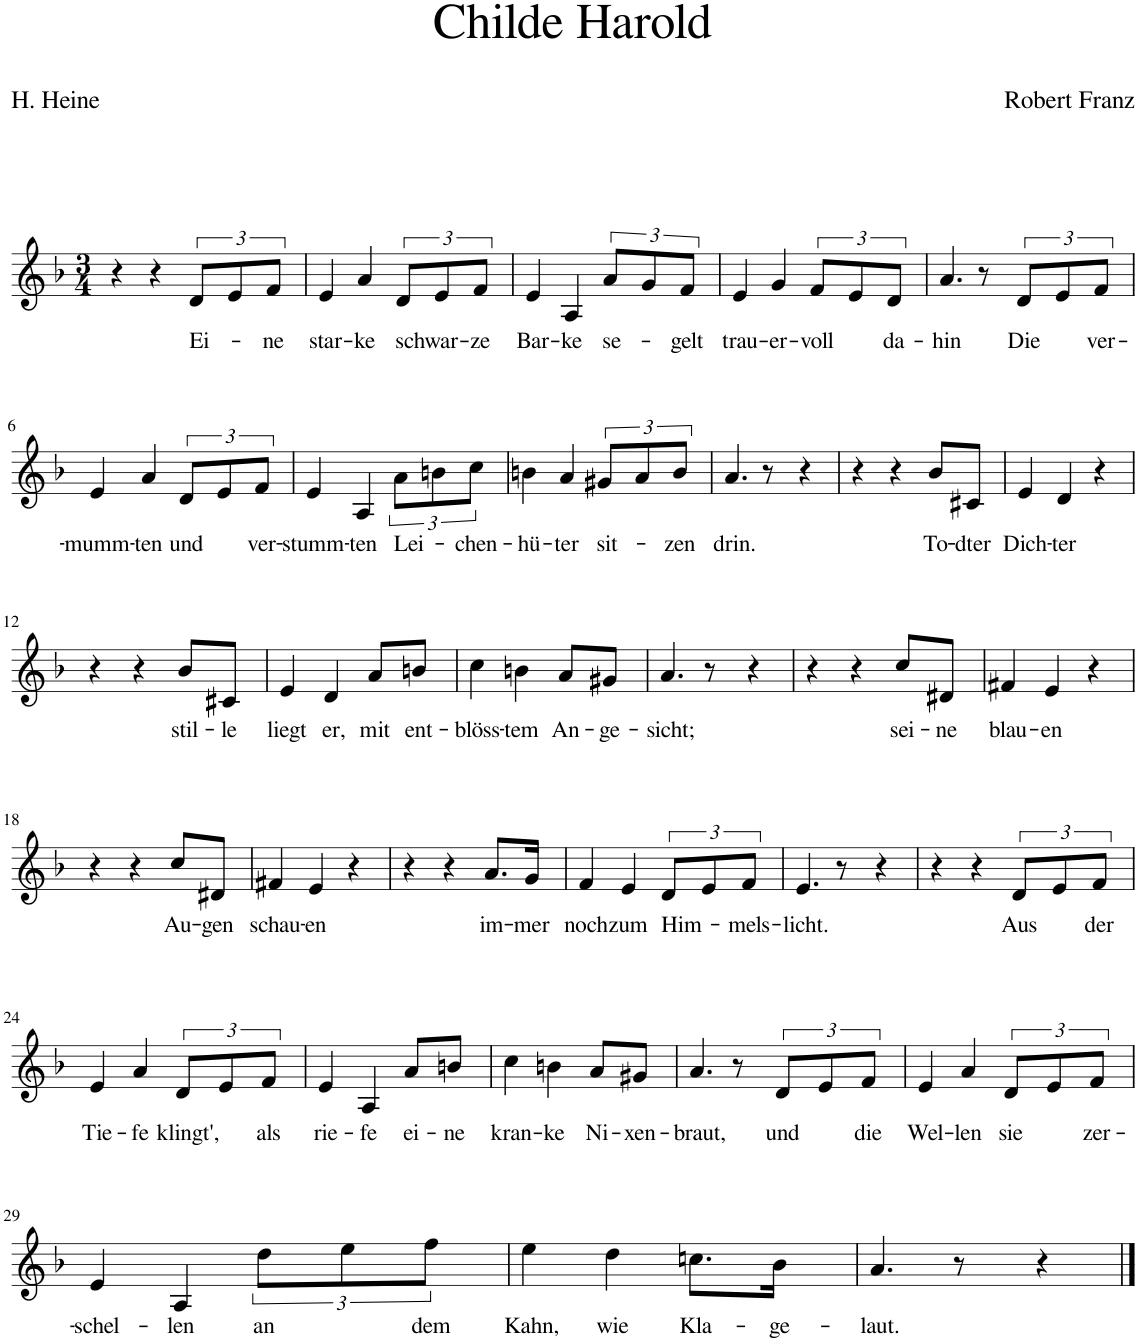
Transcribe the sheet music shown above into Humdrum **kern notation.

**kern	**text
*part1	*part1
*staff1	*staff1
*I"Piano	*
*I'Pno	*
*clefG2	*
*k[b-]	*
*M3/4	*
=1	=1
4r	.
4r	.
!	!LO:LY:b
12d/L	Ei-
12e/	.
!	!LO:LY:b
12f/J	-ne
=2	=2
!	!LO:LY:b
4e/	star-
!	!LO:LY:b
4a/	-ke
!	!LO:LY:b
12d/L	schwar-
12e/	.
!	!LO:LY:b
12f/J	-ze
=3	=3
!	!LO:LY:b
4e/	Bar-
!	!LO:LY:b
4A/	-ke
!	!LO:LY:b
12a/L	se-
12g/	.
!	!LO:LY:b
12f/J	-gelt
=4	=4
!	!LO:LY:b
4e/	trau-
!	!LO:LY:b
4g/	-er-
!	!LO:LY:b
12f/L	-voll
12e/	.
!	!LO:LY:b
12d/J	da-
=5	=5
!	!LO:LY:b
4.a/	-hin
8r	.
!	!LO:LY:b
12d/L	Die
12e/	.
!	!LO:LY:b
12f/J	ver-
!!LO:LB:g=z
=6	=6
!	!LO:LY:b
4e/	-mumm-
!	!LO:LY:b
4a/	-ten
!	!LO:LY:b
12d/L	und
12e/	.
!	!LO:LY:b
12f/J	ver-
=7	=7
!	!LO:LY:b
4e/	-stumm-
!	!LO:LY:b
4A/	-ten
!	!LO:LY:b
12a\L	Lei-
12bn\	.
!	!LO:LY:b
12cc\J	-chen-
=8	=8
!	!LO:LY:b
4bn\	-hü-
!	!LO:LY:b
4a/	-ter
!	!LO:LY:b
12g#X/L	sit-
12a/	.
!	!LO:LY:b
12b/J	-zen
=9	=9
!	!LO:LY:b
4.a/	drin.
8r	.
4r	.
=10	=10
4r	.
4r	.
!	!LO:LY:b
8b-/L	To-
!	!LO:LY:b
8c#X/J	-dter
=11	=11
!	!LO:LY:b
4e/	Dich-
!	!LO:LY:b
4d/	-ter
4r	.
!!LO:LB:g=z
=12	=12
4r	.
4r	.
!	!LO:LY:b
8b-/L	stil-
!	!LO:LY:b
8c#X/J	-le
=13	=13
!	!LO:LY:b
4e/	liegt
!	!LO:LY:b
4d/	er,
!	!LO:LY:b
8a/L	mit
!	!LO:LY:b
8bn/J	ent-
=14	=14
!	!LO:LY:b
4cc\	-blöss-
!	!LO:LY:b
4bn\	-tem
!	!LO:LY:b
8a/L	An-
!	!LO:LY:b
8g#X/J	-ge-
=15	=15
!	!LO:LY:b
4.a/	-sicht;
8r	.
4r	.
=16	=16
4r	.
4r	.
!	!LO:LY:b
8cc/L	sei-
!	!LO:LY:b
8d#X/J	-ne
=17	=17
!	!LO:LY:b
4f#X/	blau-
!	!LO:LY:b
4e/	-en
4r	.
!!LO:LB:g=z
=18	=18
4r	.
4r	.
!	!LO:LY:b
8cc/L	Au-
!	!LO:LY:b
8d#X/J	-gen
=19	=19
!	!LO:LY:b
4f#X/	schau-
!	!LO:LY:b
4e/	-en
4r	.
=20	=20
4r	.
4r	.
!	!LO:LY:b
8.a/L	im-
!	!LO:LY:b
16g/Jk	-mer
=21	=21
!	!LO:LY:b
4f/	noch
!	!LO:LY:b
4e/	zum
!	!LO:LY:b
12d/L	Him-
12e/	.
!	!LO:LY:b
12f/J	-mels-
=22	=22
!	!LO:LY:b
4.e/	-licht.
8r	.
4r	.
=23	=23
4r	.
4r	.
!	!LO:LY:b
12d/L	Aus
12e/	.
!	!LO:LY:b
12f/J	der
!!LO:LB:g=z
=24	=24
!	!LO:LY:b
4e/	Tie-
!	!LO:LY:b
4a/	-fe
!	!LO:LY:b
12d/L	klingt',
12e/	.
!	!LO:LY:b
12f/J	als
=25	=25
!	!LO:LY:b
4e/	rie-
!	!LO:LY:b
4A/	-fe
!	!LO:LY:b
8a/L	ei-
!	!LO:LY:b
8bn/J	-ne
=26	=26
!	!LO:LY:b
4cc\	kran-
!	!LO:LY:b
4bn\	-ke
!	!LO:LY:b
8a/L	Ni-
!	!LO:LY:b
8g#X/J	-xen-
=27	=27
!	!LO:LY:b
4.a/	-braut,
8r	.
!	!LO:LY:b
12d/L	und
12e/	.
!	!LO:LY:b
12f/J	die
=28	=28
!	!LO:LY:b
4e/	Wel-
!	!LO:LY:b
4a/	-len
!	!LO:LY:b
12d/L	sie
12e/	.
!	!LO:LY:b
12f/J	zer-
!!LO:LB:g=z
=29	=29
!	!LO:LY:b
4e/	-schel-
!	!LO:LY:b
4A/	-len
!	!LO:LY:b
12dd\L	an
12ee\	.
!	!LO:LY:b
12ff\J	dem
=30	=30
!	!LO:LY:b
4ee\	Kahn,
!	!LO:LY:b
4dd\	wie
!	!LO:LY:b
8.ccn\L	Kla-
!	!LO:LY:b
16b-\Jk	-ge-
=31	=31
!	!LO:LY:b
4.a/	-laut.
8r	.
4r	.
==	==
*-	*-
